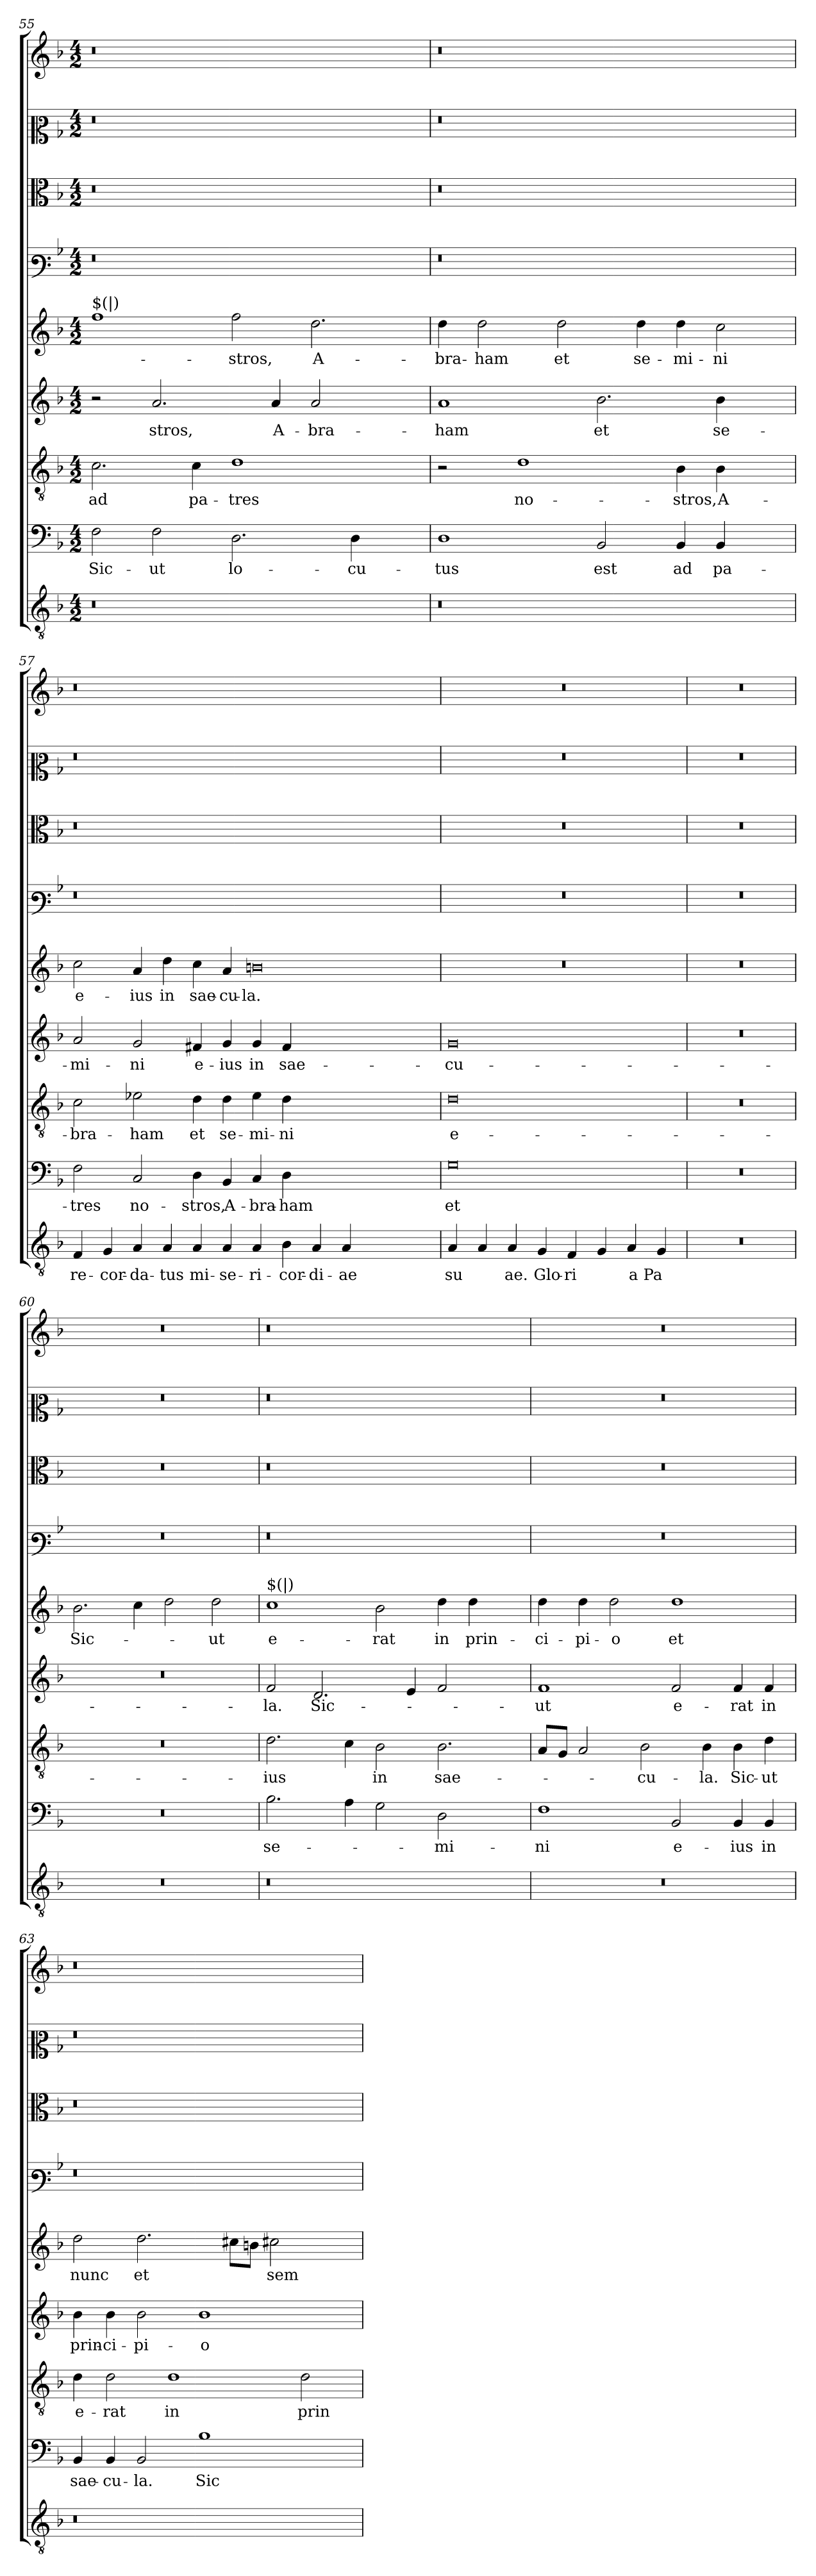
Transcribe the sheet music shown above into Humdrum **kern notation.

**kern	**text	**kern	**text	**kern	**text	**kern	**text	**kern	**text	**kern	**kern	**kern	**kern
*part9	*part9	*part8	*part8	*part7	*part7	*part6	*part6	*part5	*part5	*part4	*part3	*part2	*part1
*staff9	*staff9	*staff8	*staff8	*staff7	*staff7	*staff6	*staff6	*staff5	*staff5	*staff4	*staff3	*staff2	*staff1
*clefGv2	*	*clefF4	*	*clefGv2	*	*clefG2	*	*clefG2	*	*clefF3	*clefC3	*clefC2	*clefG2
*k[b-]	*	*k[b-]	*	*k[b-]	*	*k[b-]	*	*k[b-]	*	*k[b-]	*k[b-]	*k[b-]	*k[b-]
*F:	*	*F:	*	*F:	*	*F:	*	*F:	*	*F:	*F:	*F:	*F:
*M4/2	*	*M4/2	*	*M4/2	*	*M4/2	*	*M4/2	*	*M4/2	*M4/2	*M4/2	*M4/2
=55	=55	=55	=55	=55	=55	=55	=55	=55	=55	=55	=55	=55	=55
!	!	!	!	!	!	!	!	!LO:TX:a:t=$(|)	!	!	!	!	!
!	!	!	!LO:LY:b	!	!LO:LY:b	!	!	!	!LO:LY:b	!	!	!	!
0r	.	2F\	Sic-	2.c\	ad	2r	.	1ff	-­-	0r	0r	0r	0r
!	!	!	!LO:LY:b	!	!	!	!LO:LY:b	!	!	!	!	!	!
.	.	2F\	-ut	.	.	2.a/	-stros,	.	.	.	.	.	.
!	!	!	!	!	!LO:LY:b	!	!	!	!	!	!	!	!
.	.	.	.	4c\	pa-	.	.	.	.	.	.	.	.
!	!	!	!LO:LY:b	!	!LO:LY:b	!	!	!	!LO:LY:b	!	!	!	!
.	.	2.D\	lo-	1d	-tres	.	.	2ff\	-stros,	.	.	.	.
!	!	!	!	!	!	!	!LO:LY:b	!	!	!	!	!	!
.	.	.	.	.	.	4a/	A-	.	.	.	.	.	.
!	!	!	!	!	!	!	!LO:LY:b	!	!LO:LY:b	!	!	!	!
.	.	.	.	.	.	2a/	-bra-	2.dd\	A-	.	.	.	.
!	!	!	!LO:LY:b	!	!	!	!	!	!	!	!	!	!
.	.	4D\	-cu-	.	.	.	.	.	.	.	.	.	.
4ryy	.	4ryy	.	4ryy	.	4ryy	.	.	.	4ryy	4ryy	4ryy	4ryy
=56	=56	=56	=56	=56	=56	=56	=56	=56	=56	=56	=56	=56	=56
!	!	!	!LO:LY:b	!	!	!	!LO:LY:b	!	!LO:LY:b	!	!	!	!
0r	.	1D	-tus	2r	.	1a	-ham	4dd\	-bra-	0r	0r	0r	0r
!	!	!	!	!	!	!	!	!	!LO:LY:b	!	!	!	!
.	.	.	.	.	.	.	.	2dd\	-ham	.	.	.	.
!	!	!	!	!	!LO:LY:b	!	!	!	!	!	!	!	!
.	.	.	.	1d	no-	.	.	.	.	.	.	.	.
!	!	!	!	!	!	!	!	!	!LO:LY:b	!	!	!	!
.	.	.	.	.	.	.	.	2dd\	et	.	.	.	.
!	!	!	!LO:LY:b	!	!	!	!LO:LY:b	!	!	!	!	!	!
.	.	2BB-/	est	.	.	2.b-\	et	.	.	.	.	.	.
!	!	!	!	!	!	!	!	!	!LO:LY:b	!	!	!	!
.	.	.	.	.	.	.	.	4dd\	se-	.	.	.	.
!	!	!	!LO:LY:b	!	!LO:LY:b	!	!	!	!LO:LY:b	!	!	!	!
.	.	4BB-/	ad	4B-\	-stros,	.	.	4dd\	-mi-	.	.	.	.
!	!	!	!LO:LY:b	!	!LO:LY:b	!	!LO:LY:b	!	!LO:LY:b	!	!	!	!
.	.	4BB-/	pa-	4B-\	A-	4b-\	se-	2cc\	-ni	.	.	.	.
4ryy	.	4ryy	.	4ryy	.	4ryy	.	.	.	4ryy	4ryy	4ryy	4ryy
!!LO:LB:g=z
=57	=57	=57	=57	=57	=57	=57	=57	=57	=57	=57	=57	=57	=57
!LO:N:head=solid	!LO:LY:b	!	!	!	!	!	!	!	!	!	!	!	!
4F/	re-	2F\	-tres	2c\	-bra-	2a/	-mi-	2cc\	e-	0r	0r	0r	0r
!LO:N:head=solid	!LO:LY:b	!	!	!	!	!	!	!	!	!	!	!	!
4G/	-cor-	.	.	.	.	.	.	.	.	.	.	.	.
!LO:N:head=solid	!LO:LY:b	!	!	!	!	!	!	!	!	!	!	!	!
4A/	-da-	2C/	no-	2e-\	-ham	2g/	-ni	4a/	-ius	.	.	.	.
!LO:N:head=solid	!LO:LY:b	!	!	!	!	!	!	!	!	!	!	!	!
4A/	-tus	.	.	.	.	.	.	4dd\	in	.	.	.	.
!LO:N:head=solid	!LO:LY:b	!	!	!	!	!	!	!	!	!	!	!	!
4A/	mi-	4D\	-stros,	4d\	et	4f#/	e-	4cc\	sae-	.	.	.	.
!LO:N:head=solid	!LO:LY:b	!	!	!	!	!	!	!	!	!	!	!	!
4A/	-se-	4BB-/	A-	4d\	se-	4g/	-ius	4a/	-cu-	.	.	.	.
!LO:N:head=solid	!LO:LY:b	!	!	!	!	!	!	!	!	!	!	!	!
4A/	-ri-	4C/	-bra-	4e-\	-mi-	4g/	in	0b	-la.	.	.	.	.
!LO:N:head=solid	!LO:LY:b	!	!	!	!	!	!	!	!	!	!	!	!
4B-\	-cor-	4D\	-ham	4d\	-ni	4f#/	sae-	.	.	.	.	.	.
!LO:N:head=solid	!LO:LY:b	!	!	!	!	!	!	!	!	!	!	!	!
4A/	-di-	1.ryy	.	1.ryy	.	1.ryy	.	.	.	1.ryy	1.ryy	1.ryy	1.ryy
!LO:N:head=solid	!LO:LY:b	!	!	!	!	!	!	!	!	!	!	!	!
4A/	-ae	.	.	.	.	.	.	.	.	.	.	.	.
1ryy	.	.	.	.	.	.	.	.	.	.	.	.	.
=58	=58	=58	=58	=58	=58	=58	=58	=58	=58	=58	=58	=58	=58
!LO:N:head=solid	!LO:LY:b	!	!	!	!	!	!	!	!	!	!	!	!
4A/	su	0G	et	0d	e-	0g	-cu-	0r	.	0r	0r	0r	0r
!LO:N:head=solid	!LO:LY:b	!	!	!	!	!	!	!	!	!	!	!	!
4A/	­	.	.	.	.	.	.	.	.	.	.	.	.
!LO:N:head=solid	!LO:LY:b	!	!	!	!	!	!	!	!	!	!	!	!
4A/	ae.	.	.	.	.	.	.	.	.	.	.	.	.
!LO:N:head=solid	!LO:LY:b	!	!	!	!	!	!	!	!	!	!	!	!
4G/	Glo-	.	.	.	.	.	.	.	.	.	.	.	.
!LO:N:head=solid	!LO:LY:b	!	!	!	!	!	!	!	!	!	!	!	!
4F/	-ri	.	.	.	.	.	.	.	.	.	.	.	.
!LO:N:head=solid	!LO:LY:b	!	!	!	!	!	!	!	!	!	!	!	!
4G/	­	.	.	.	.	.	.	.	.	.	.	.	.
!LO:N:head=solid	!LO:LY:b	!	!	!	!	!	!	!	!	!	!	!	!
4A/	a	.	.	.	.	.	.	.	.	.	.	.	.
!LO:N:head=solid	!LO:LY:b	!	!	!	!	!	!	!	!	!	!	!	!
4G/	Pa-	.	.	.	.	.	.	.	.	.	.	.	.
!!LO:PB:g=z
=59	=59	=59	=59	=59	=59	=59	=59	=59	=59	=59	=59	=59	=59
0r	.	0r	.	0r	.	0r	.	0r	.	0r	0r	0r	0r
=60	=60	=60	=60	=60	=60	=60	=60	=60	=60	=60	=60	=60	=60
!	!	!	!	!	!	!	!	!	!LO:LY:b	!	!	!	!
0r	.	0r	.	0r	.	0r	.	2.b-\	Sic-	0r	0r	0r	0r
.	.	.	.	.	.	.	.	4cc\	.	.	.	.	.
.	.	.	.	.	.	.	.	2dd\	.	.	.	.	.
!	!	!	!	!	!	!	!	!	!LO:LY:b	!	!	!	!
.	.	.	.	.	.	.	.	2dd\	-ut	.	.	.	.
=61	=61	=61	=61	=61	=61	=61	=61	=61	=61	=61	=61	=61	=61
!	!	!	!	!	!	!	!	!LO:TX:a:t=$(|)	!	!	!	!	!
!	!	!	!LO:LY:b	!	!LO:LY:b	!	!LO:LY:b	!	!LO:LY:b	!	!	!	!
0r	.	2.B-\	se-	2.d\	-ius	2f/	-la.	1cc	e-	0r	0r	0r	0r
!	!	!	!	!	!	!	!LO:LY:b	!	!	!	!	!	!
.	.	.	.	.	.	2.d/	Sic-	.	.	.	.	.	.
.	.	4A\	.	4c\	.	.	.	.	.	.	.	.	.
!	!	!	!	!	!LO:LY:b	!	!	!	!LO:LY:b	!	!	!	!
.	.	2G\	.	2B-\	in	.	.	2b-\	-rat	.	.	.	.
.	.	.	.	.	.	4e/	.	.	.	.	.	.	.
!	!	!	!LO:LY:b	!	!LO:LY:b	!	!	!	!LO:LY:b	!	!	!	!
.	.	2D\	-mi-	2.B-\	sae-	2f/	.	4dd\	in	.	.	.	.
!	!	!	!	!	!	!	!	!	!LO:LY:b	!	!	!	!
.	.	.	.	.	.	.	.	4dd\	prin-	.	.	.	.
4ryy	.	4ryy	.	.	.	4ryy	.	4ryy	.	4ryy	4ryy	4ryy	4ryy
=62	=62	=62	=62	=62	=62	=62	=62	=62	=62	=62	=62	=62	=62
!	!	!	!LO:LY:b	!	!	!	!LO:LY:b	!	!LO:LY:b	!	!	!	!
0r	.	1F	-ni	8A/L	.	1f	-ut	4dd\	-ci-	0r	0r	0r	0r
.	.	.	.	8G/J	.	.	.	.	.	.	.	.	.
!	!	!	!	!	!	!	!	!	!LO:LY:b	!	!	!	!
.	.	.	.	2A/	.	.	.	4dd\	-pi-	.	.	.	.
!	!	!	!	!	!	!	!	!	!LO:LY:b	!	!	!	!
.	.	.	.	.	.	.	.	2dd\	-o	.	.	.	.
!	!	!	!	!	!LO:LY:b	!	!	!	!	!	!	!	!
.	.	.	.	2B-\	-cu-	.	.	.	.	.	.	.	.
!	!	!	!LO:LY:b	!	!	!	!LO:LY:b	!	!LO:LY:b	!	!	!	!
.	.	2BB-/	e-	.	.	2f/	e-	1dd	et	.	.	.	.
!	!	!	!	!	!LO:LY:b	!	!	!	!	!	!	!	!
.	.	.	.	4B-\	-la.	.	.	.	.	.	.	.	.
!	!	!	!LO:LY:b	!	!LO:LY:b	!	!LO:LY:b	!	!	!	!	!	!
.	.	4BB-/	-ius	4B-\	Sic-	4f/	-rat	.	.	.	.	.	.
!	!	!	!LO:LY:b	!	!LO:LY:b	!	!LO:LY:b	!	!	!	!	!	!
.	.	4BB-/	in	4d\	-ut	4f/	in	.	.	.	.	.	.
!!LO:LB:g=z
=63	=63	=63	=63	=63	=63	=63	=63	=63	=63	=63	=63	=63	=63
!	!	!	!LO:LY:b	!	!LO:LY:b	!	!LO:LY:b	!	!LO:LY:b	!	!	!	!
0r	.	4BB-/	sae-	4d\	e-	4b-\	prin-	2dd\	nunc	0r	0r	0r	0r
!	!	!	!LO:LY:b	!	!LO:LY:b	!	!LO:LY:b	!	!	!	!	!	!
.	.	4BB-/	-cu-	2d\	-rat	4b-\	-ci-	.	.	.	.	.	.
!	!	!	!LO:LY:b	!	!	!	!LO:LY:b	!	!LO:LY:b	!	!	!	!
.	.	2BB-/	-la.	.	.	2b-\	-pi-	2.dd\	et	.	.	.	.
!	!	!	!	!	!LO:LY:b	!	!	!	!	!	!	!	!
.	.	.	.	1d	in	.	.	.	.	.	.	.	.
!	!	!	!LO:LY:b	!	!	!	!LO:LY:b	!	!	!	!	!	!
.	.	1B-	Sic-	.	.	1b-	-o	.	.	.	.	.	.
.	.	.	.	.	.	.	.	8cc#\L	.	.	.	.	.
.	.	.	.	.	.	.	.	8b\J	.	.	.	.	.
!	!	!	!	!	!	!	!	!	!LO:LY:b	!	!	!	!
.	.	.	.	.	.	.	.	2cc#X\	sem-	.	.	.	.
!	!	!	!	!	!LO:LY:b	!	!	!	!	!	!	!	!
.	.	.	.	2d\	prin-	.	.	.	.	.	.	.	.
4ryy	.	4ryy	.	.	.	4ryy	.	4ryy	.	4ryy	4ryy	4ryy	4ryy
=	=	=	=	=	=	=	=	=	=	=	=	=	=
*-	*-	*-	*-	*-	*-	*-	*-	*-	*-	*-	*-	*-	*-
